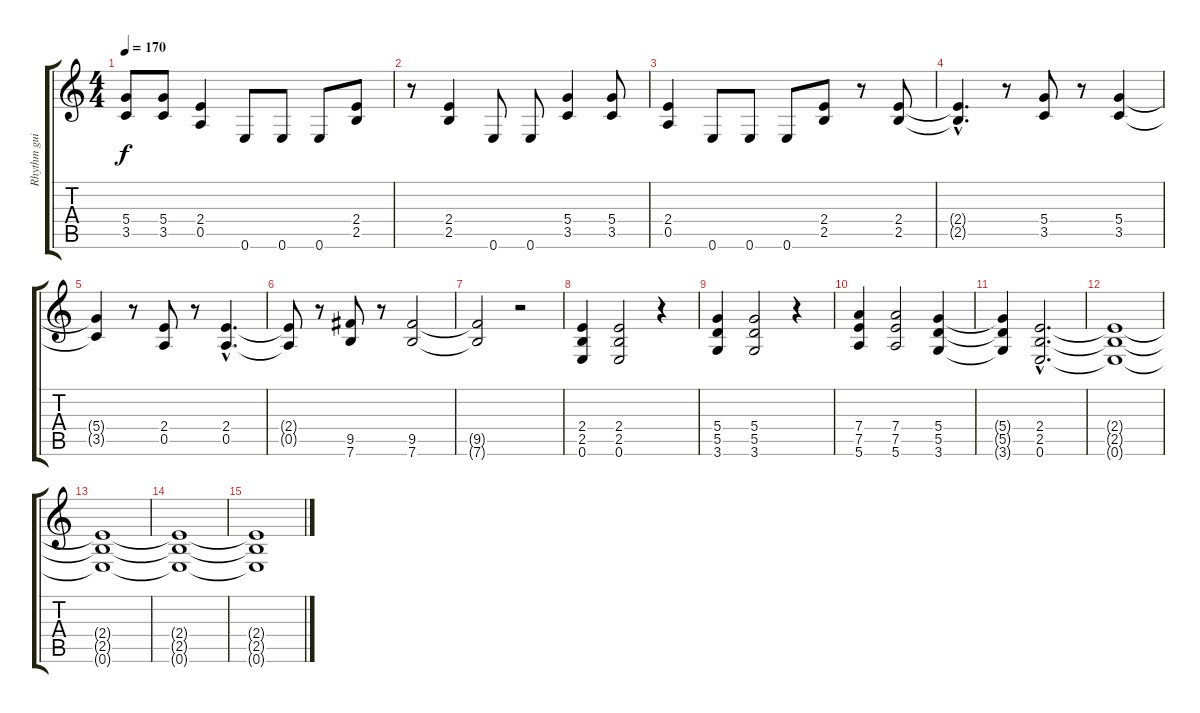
\track ("Rhythm guitar" "Rhythm gui") {instrument distortionguitar}
\staff {score tabs}
\tuning (E4 B3 G3 D3 A2 E2) {hide}
\ts (4 4)
\tempo 170
\clef g2
\ks c
(5.4{t} 3.5{t}).8{dy f} (5.4 3.5).8 (2.4 0.5).4 0.6.8 0.6.8 0.6.8 (2.4 2.5).8 |
r.8 (2.4 2.5).4 0.6.8 0.6.8 (5.4 3.5).4 (5.4 3.5).8 |
(2.4 0.5).4 0.6.8 0.6.8 0.6.8 (2.4 2.5).8 r.8 (2.4 2.5).8 |
(2.4{hac t} 2.5{hac t}).4{d} r.8 (5.4 3.5).8 r.8 (5.4 3.5).4 |
(5.4{t} 3.5{t}).4 r.8 (2.4 0.5).8 r.8 (2.4{hac} 0.5{hac}).4{d} |
(2.4{t} 0.5{t}).8 r.8 (9.5 7.6).8 r.8 (9.5 7.6).2 |
(9.5{t} 7.6{t}).2 r.2 |
(2.4 2.5 0.6).4 (2.4 2.5 0.6).2 r.4 |
(5.4 5.5 3.6).4 (5.4 5.5 3.6).2 r.4 |
(7.4 7.5 5.6).4 (7.4 7.5 5.6).2 (5.4 5.5 3.6).4 |
(5.4{t} 5.5{t} 3.6{t}).4 (2.4{hac} 2.5{hac} 0.6{hac}).2{d} |
(2.4{t} 2.5{t} 0.6{t}).1 |
(2.4{t} 2.5{t} 0.6{t}).1 |
(2.4{t} 2.5{t} 0.6{t}).1 |
(2.4{t} 2.5{t} 0.6{t}).1
